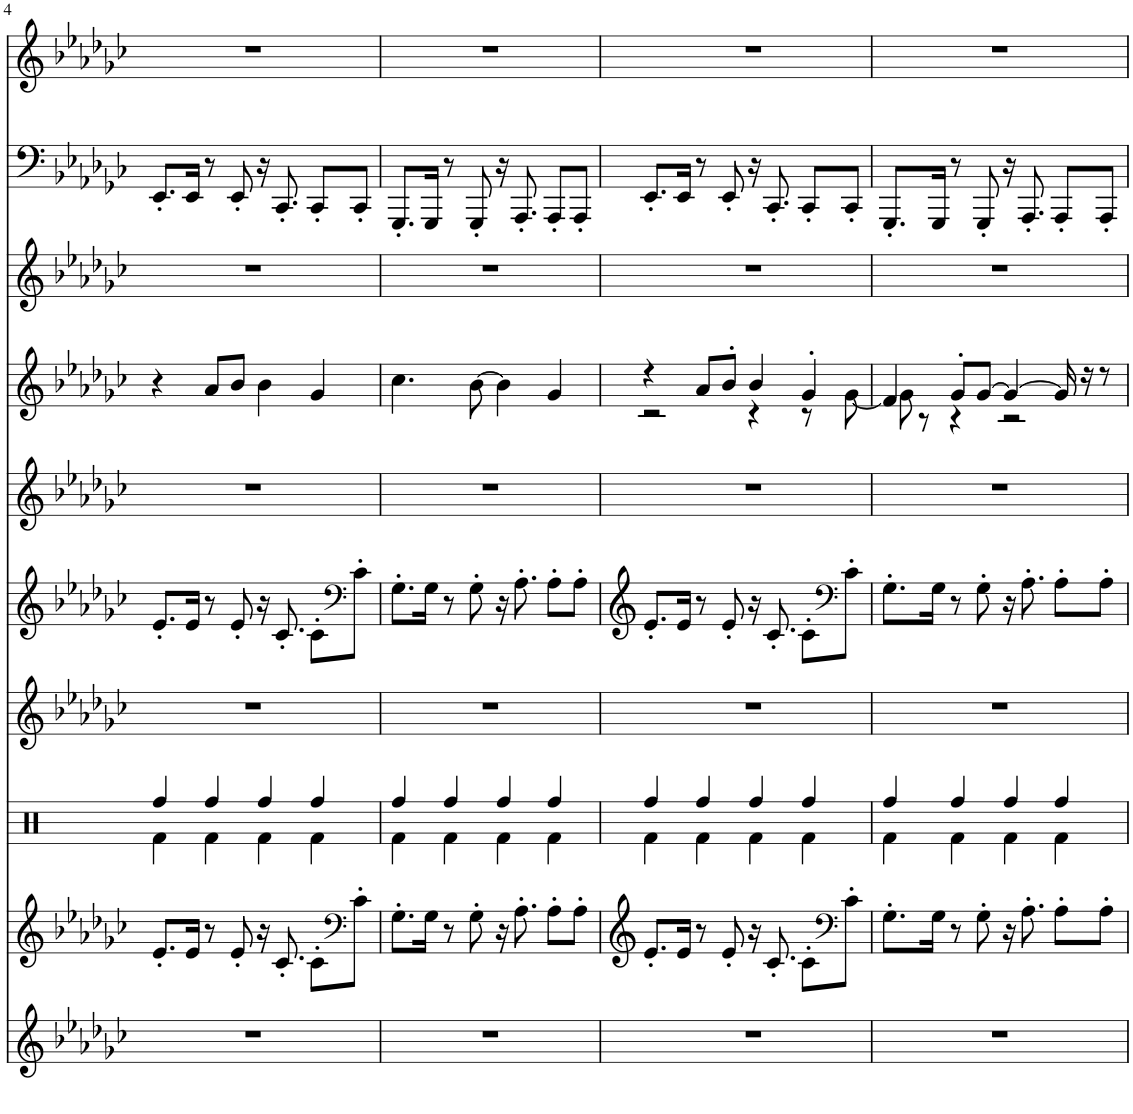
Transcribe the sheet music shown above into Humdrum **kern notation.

**kern	**kern	**kern	**kern	**kern	**kern	**kern	**kern	**kern	**kern
*part10	*part9	*part8	*part7	*part6	*part5	*part4	*part3	*part2	*part1
*staff10	*staff9	*staff8	*staff7	*staff6	*staff5	*staff4	*staff3	*staff2	*staff1
*I"Seashore	*I"Saw Wave	*I"Percussion	*I"Athmosphere	*I"Bass Lead	*I"Gunshot	*I"Tenor Sax	*I"Drawbar Organ	*I"Synth Bass 2	*I"Bass Lead, aud_mb1324
*	*	*	*	*	*	*I'T Sax	*	*	*
!!LO:PB:g=z
*clefG2	*clefF4	*clefX	*clefG2	*clefF4	*clefG2	*clefG2	*clefG2	*clefF4	*clefG2
*	*	*	*	*	*	*Trd8c14	*	*	*
*k[b-e-a-d-g-c-]	*k[b-e-a-d-g-c-]	*k[]	*k[b-e-a-d-g-c-]	*k[b-e-a-d-g-c-]	*k[b-e-a-d-g-c-]	*k[b-e-a-d-g-c-]	*k[b-e-a-d-g-c-]	*k[b-e-a-d-g-c-]	*k[b-e-a-d-g-c-]
*M4/4	*M4/4	*M4/4	*M4/4	*M4/4	*M4/4	*M4/4	*M4/4	*M4/4	*M4/4
=4	=4	=4	=4	=4	=4	=4	=4	=4	=4
*	*	*^	*	*	*	*	*	*	*
1r	8.e-'/L	4Rff/	4Rf\	1r	8.e-'/L	1r	4r	1r	8.EE-'/L	1r
.	16e-/Jk	.	.	.	16e-/Jk	.	.	.	16EE-/Jk	.
.	8r	4Rff/	4Rf\	.	8r	.	8a-/L	.	8r	.
.	8e-'/	.	.	.	8e-'/	.	8b-/J	.	8EE-'/	.
.	16r	4Rff/	4Rf\	.	16r	.	4b-\	.	16r	.
.	8.c-'/	.	.	.	8.c-'/	.	.	.	8.CC-'/	.
.	8c-'\L	4Rff/	4Rf\	.	8c-'\L	.	4g-/	.	8CC-'/L	.
*	*clefF4	*	*	*	*clefF4	*	*	*	*	*
.	8c-'\J	.	.	.	8c-'\J	.	.	.	8CC-'/J	.
=5	=5	=5	=5	=5	=5	=5	=5	=5	=5	=5
1r	8.G-'\L	4Rff/	4Rf\	1r	8.G-'\L	1r	4.cc-\	1r	8.GGG-'/L	1r
.	16G-\Jk	.	.	.	16G-\Jk	.	.	.	16GGG-/Jk	.
.	8r	4Rff/	4Rf\	.	8r	.	.	.	8r	.
.	8G-'\	.	.	.	8G-'\	.	[8b-\	.	8GGG-'/	.
.	16r	4Rff/	4Rf\	.	16r	.	4b-\]	.	16r	.
.	8.A-'\	.	.	.	8.A-'\	.	.	.	8.AAA-'/	.
.	8A-'\L	4Rff/	4Rf\	.	8A-'\L	.	4g-/	.	8AAA-'/L	.
.	8A-'\J	.	.	.	8A-'\J	.	.	.	8AAA-'/J	.
=6	=6	=6	=6	=6	=6	=6	=6	=6	=6	=6
*	*	*	*	*	*	*	*^	*	*	*
1r	8.e-'/L	4Rff/	4Rf\	1r	8.e-'/L	1r	4r	2r	1r	8.EE-'/L	1r
.	16e-/Jk	.	.	.	16e-/Jk	.	.	.	.	16EE-/Jk	.
.	8r	4Rff/	4Rf\	.	8r	.	8a-/L	.	.	8r	.
.	8e-'/	.	.	.	8e-'/	.	8b-'/J	.	.	8EE-'/	.
.	16r	4Rff/	4Rf\	.	16r	.	4b-/	4r	.	16r	.
.	8.c-'/	.	.	.	8.c-'/	.	.	.	.	8.CC-'/	.
.	8c-'\L	4Rff/	4Rf\	.	8c-'\L	.	4g-'/	8r	.	8CC-'/L	.
*	*clefF4	*	*	*	*clefF4	*	*	*	*	*	*
.	8c-'\J	.	.	.	8c-'\J	.	.	[8g-\	.	8CC-'/J	.
=7	=7	=7	=7	=7	=7	=7	=7	=7	=7	=7	=7
1r	8.G-'\L	4Rff/	4Rf\	1r	8.G-'\L	1r	4f/	8g-\]	1r	8.GGG-'/L	1r
.	.	.	.	.	.	.	.	8r	.	.	.
.	16G-\Jk	.	.	.	16G-\Jk	.	.	.	.	16GGG-/Jk	.
.	8r	4Rff/	4Rf\	.	8r	.	8g-'/L	4r	.	8r	.
.	8G-'\	.	.	.	8G-'\	.	[8g-/J	.	.	8GGG-'/	.
.	16r	4Rff/	4Rf\	.	16r	.	4g-/_	2r	.	16r	.
.	8.A-'\	.	.	.	8.A-'\	.	.	.	.	8.AAA-'/	.
.	8A-'\L	4Rff/	4Rf\	.	8A-'\L	.	16g-/]	.	.	8AAA-'/L	.
.	.	.	.	.	.	.	16r	.	.	.	.
.	8A-'\J	.	.	.	8A-'\J	.	8r	.	.	8AAA-'/J	.
*	*	*v	*v	*	*	*	*v	*v	*	*	*
=	=	=	=	=	=	=	=	=	=
*-	*-	*-	*-	*-	*-	*-	*-	*-	*-
